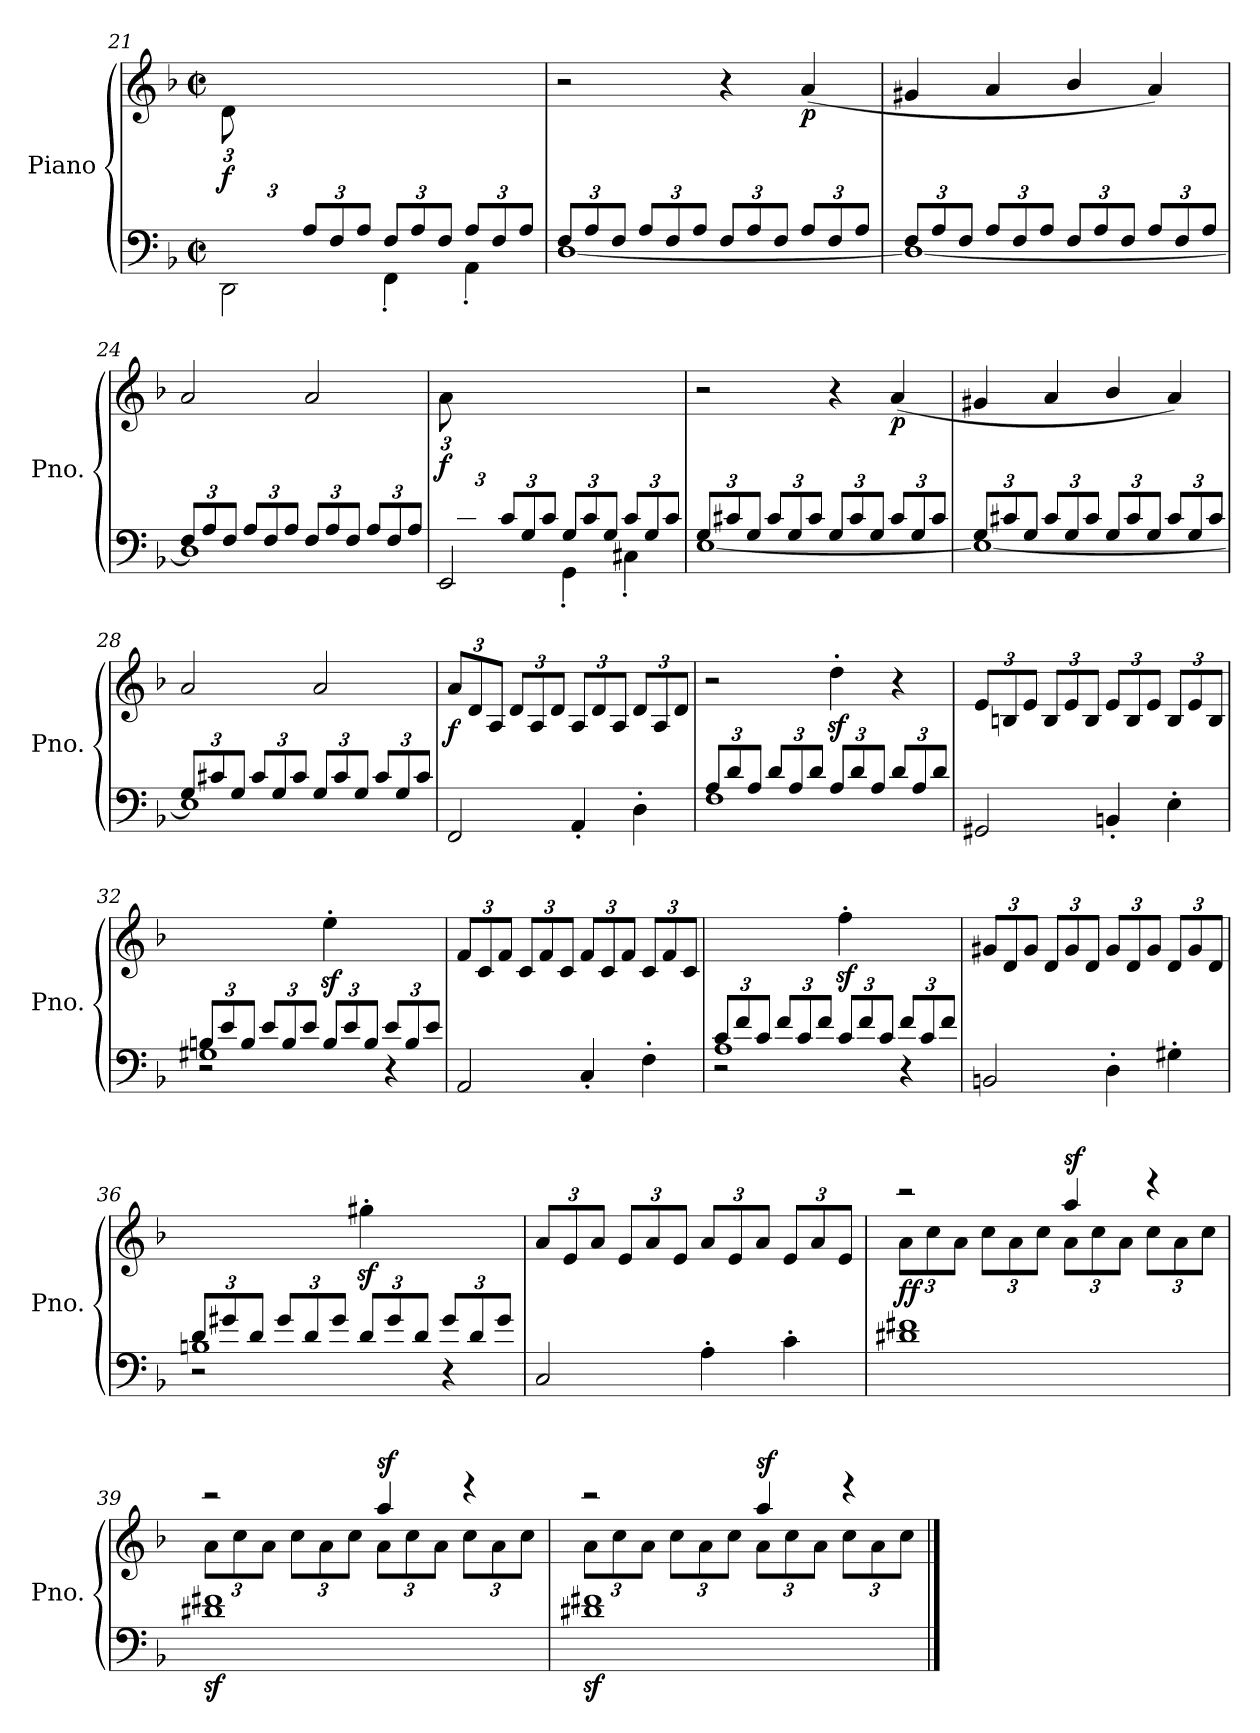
**kern	**kern	**dynam
*part1	*part1	*part1
*staff2	*staff1	*staff1/2
*I"Piano	*	*
*I'Pno.	*	*
*clefF4	*clefG2	*
*k[b-]	*k[b-]	*
*M2/2	*M2/2	*
*met(c|)	*met(c|)	*
=21	=21	=21
*^	*	*
*	*	*Xbrackettup	*
!	!	!	!LO:DY:b
12ryy	2DD\	12d\L	f
12A/	.	12%11ryy	.
12F/J	.	.	.
*Xbrackettup	*	*	*
12A/L	.	.	.
12F/	.	.	.
12A/J	.	.	.
12F/L	4FF'\	.	.
12A/	.	.	.
12F/J	.	.	.
12A/L	4AA'\	.	.
12F/	.	.	.
12A/J	.	.	.
=22	=22	=22	=22
12F/L	[1D	2r	.
12A/	.	.	.
12F/J	.	.	.
12A/L	.	.	.
12F/	.	.	.
12A/J	.	.	.
12F/L	.	4r	.
12A/	.	.	.
12F/J	.	.	.
!	!	!	!LO:DY:b
12A/L	.	(<4a/	p
12F/	.	.	.
12A/J	.	.	.
!!LO:PB:g=z
=23	=23	=23	=23
12F/L	1D_	4g#X/	.
12A/	.	.	.
12F/J	.	.	.
12A/L	.	4a/	.
12F/	.	.	.
12A/J	.	.	.
12F/L	.	4b-/	.
12A/	.	.	.
12F/J	.	.	.
12A/L	.	4a/)	.
12F/	.	.	.
12A/J	.	.	.
=24	=24	=24	=24
12F/L	1D]	2a/	.
12A/	.	.	.
12F/J	.	.	.
12A/L	.	.	.
12F/	.	.	.
12A/J	.	.	.
12F/L	.	2a/	.
12A/	.	.	.
12F/J	.	.	.
12A/L	.	.	.
12F/	.	.	.
12A/J	.	.	.
=25	=25	=25	=25
!	!	!	!LO:DY:a=2
12ryy	2EE/	12a\L	f
12c#X/	.	12%11ryy	.
12G/J	.	.	.
12c#/L	.	.	.
12G/	.	.	.
12c#/J	.	.	.
12G/L	4GG'\	.	.
12c#/	.	.	.
12G/J	.	.	.
12c#/L	4C#X'\	.	.
12G/	.	.	.
12c#/J	.	.	.
!!LO:LB:g=z
=26	=26	=26	=26
12G/L	[1E	2r	.
12c#X/	.	.	.
12G/J	.	.	.
12c#/L	.	.	.
12G/	.	.	.
12c#/J	.	.	.
12G/L	.	4r	.
12c#/	.	.	.
12G/J	.	.	.
!	!	!	!LO:DY:b
12c#/L	.	(<4a/	p
12G/	.	.	.
12c#/J	.	.	.
=27	=27	=27	=27
12G/L	1E_	4g#X/	.
12c#X/	.	.	.
12G/J	.	.	.
12c#/L	.	4a/	.
12G/	.	.	.
12c#/J	.	.	.
12G/L	.	4b-/	.
12c#/	.	.	.
12G/J	.	.	.
12c#/L	.	4a/)	.
12G/	.	.	.
12c#/J	.	.	.
=28	=28	=28	=28
12G/L	1E]	2a/	.
12c#X/	.	.	.
12G/J	.	.	.
12c#/L	.	.	.
12G/	.	.	.
12c#/J	.	.	.
12G/L	.	2a/	.
12c#/	.	.	.
12G/J	.	.	.
12c#/L	.	.	.
12G/	.	.	.
12c#/J	.	.	.
*v	*v	*	*
!!LO:LB:g=z
=29	=29	=29
!	!	!LO:DY:b
2FF/	12a/L	f
.	12d/	.
.	12A/J	.
.	12d/L	.
.	12A/	.
.	12d/J	.
4AA'/	12A/L	.
.	12d/	.
.	12A/J	.
4D'\	12d/L	.
.	12A/	.
.	12d/J	.
=30	=30	=30
*^	*	*
12A/L	1F	2r	.
12d/	.	.	.
12A/J	.	.	.
12d/L	.	.	.
12A/	.	.	.
12d/J	.	.	.
12A/L	.	4ddz<'\	.
12d/	.	.	.
12A/J	.	.	.
12d/L	.	4r	.
12A/	.	.	.
12d/J	.	.	.
*v	*v	*	*
=31	=31	=31
2GG#X/	12e/L	.
.	12Bn/	.
.	12e/J	.
.	12B/L	.
.	12e/	.
.	12B/J	.
4BBn'/	12e/L	.
.	12B/	.
.	12e/J	.
4E'\	12B/L	.
.	12e/	.
.	12B/J	.
!!LO:LB:g=z
=32	=32	=32
*^	*	*
*	*^	*	*
12Bn/L	2r	1G#X	2ryy	.
12e/	.	.	.	.
12B/J	.	.	.	.
12e/L	.	.	.	.
12B/	.	.	.	.
12e/J	.	.	.	.
12B/L	4ryy	.	4eez>'\	.
12e/	.	.	.	.
12B/J	.	.	.	.
12e/L	4r	.	4ryy	.
12B/	.	.	.	.
12e/J	.	.	.	.
*v	*v	*v	*	*
=33	=33	=33
2AA/	12f/L	.
.	12c/	.
.	12f/J	.
.	12c/L	.
.	12f/	.
.	12c/J	.
4C'/	12f/L	.
.	12c/	.
.	12f/J	.
4F'\	12c/L	.
.	12f/	.
.	12c/J	.
=34	=34	=34
*^	*	*
*	*^	*	*
12c/L	2r	1A	2ryy	.
12f/	.	.	.	.
12c/J	.	.	.	.
12f/L	.	.	.	.
12c/	.	.	.	.
12f/J	.	.	.	.
12c/L	4ryy	.	4ffz>'\	.
12f/	.	.	.	.
12c/J	.	.	.	.
12f/L	4r	.	4ryy	.
12c/	.	.	.	.
12f/J	.	.	.	.
*v	*v	*v	*	*
!!LO:LB:g=z
=35	=35	=35
2BBn/	12g#X/L	.
.	12d/	.
.	12g#/J	.
.	12d/L	.
.	12g#/	.
.	12d/J	.
4D'\	12g#/L	.
.	12d/	.
.	12g#/J	.
4G#X'\	12d/L	.
.	12g#/	.
.	12d/J	.
=36	=36	=36
*^	*	*
*	*^	*	*
12d/L	2r	1Bn	2ryy	.
12g#X/	.	.	.	.
12d/J	.	.	.	.
12g#/L	.	.	.	.
12d/	.	.	.	.
12g#/J	.	.	.	.
12d/L	4ryy	.	4gg#Xz>'\	.
12g#/	.	.	.	.
12d/J	.	.	.	.
12g#/L	4r	.	4ryy	.
12d/	.	.	.	.
12g#/J	.	.	.	.
*v	*v	*v	*	*
=37	=37	=37
2C/	12a/L	.
.	12e/	.
.	12a/J	.
.	12e/L	.
.	12a/	.
.	12e/J	.
4A'\	12a/L	.
.	12e/	.
.	12a/J	.
4c'\	12e/L	.
.	12a/	.
.	12e/J	.
!!LO:PB:g=z
=38	=38	=38
*	*^	*
!	!	!	!LO:DY:a=2
1d#X 1f#X	12a\L	2rccc	ff
.	12cc\	.	.
.	12a\J	.	.
.	12cc\L	.	.
.	12a\	.	.
.	12cc\J	.	.
!	!	!	!LO:DY:a
.	12a\L	4aa/	sf
.	12cc\	.	.
.	12a\J	.	.
.	12cc\L	4reee	.
.	12a\	.	.
.	12cc\J	.	.
=39	=39	=39	=39
1d#Xz> 1f#Xz>	12a\L	2rccc	.
.	12cc\	.	.
.	12a\J	.	.
.	12cc\L	.	.
.	12a\	.	.
.	12cc\J	.	.
!	!	!	!LO:DY:a
.	12a\L	4aa/	sf
.	12cc\	.	.
.	12a\J	.	.
.	12cc\L	4reee	.
.	12a\	.	.
.	12cc\J	.	.
=40	=40	=40	=40
1d#Xz> 1f#Xz>	12a\L	2rccc	.
.	12cc\	.	.
.	12a\J	.	.
.	12cc\L	.	.
.	12a\	.	.
.	12cc\J	.	.
!	!	!	!LO:DY:a
.	12a\L	4aa/	sf
.	12cc\	.	.
.	12a\J	.	.
.	12cc\L	4reee	.
.	12a\	.	.
.	12cc\J	.	.
*	*v	*v	*
==	==	==
*-	*-	*-
